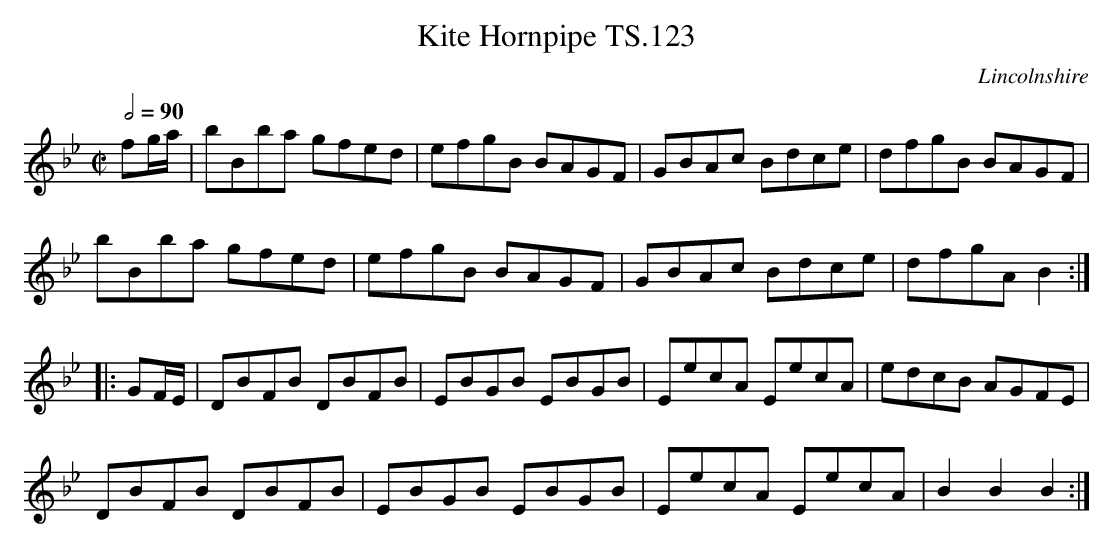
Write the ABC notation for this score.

X:1
T:Kite Hornpipe TS.123
L:1/8
M:C|
O:Lincolnshire
Q:1/2=90
K:Bb
fg/a/|bBba gfed|efgB BAGF|GBAc Bdce|dfgB BAGF|!
bBba gfed|efgB BAGF|GBAc Bdce|dfgA B2:|!
|:GF/E/|DBFB DBFB|EBGB EBGB|EecA EecA|edcB AGFE|!
DBFB DBFB|EBGB EBGB|EecA EecA|B2B2B2:|]
